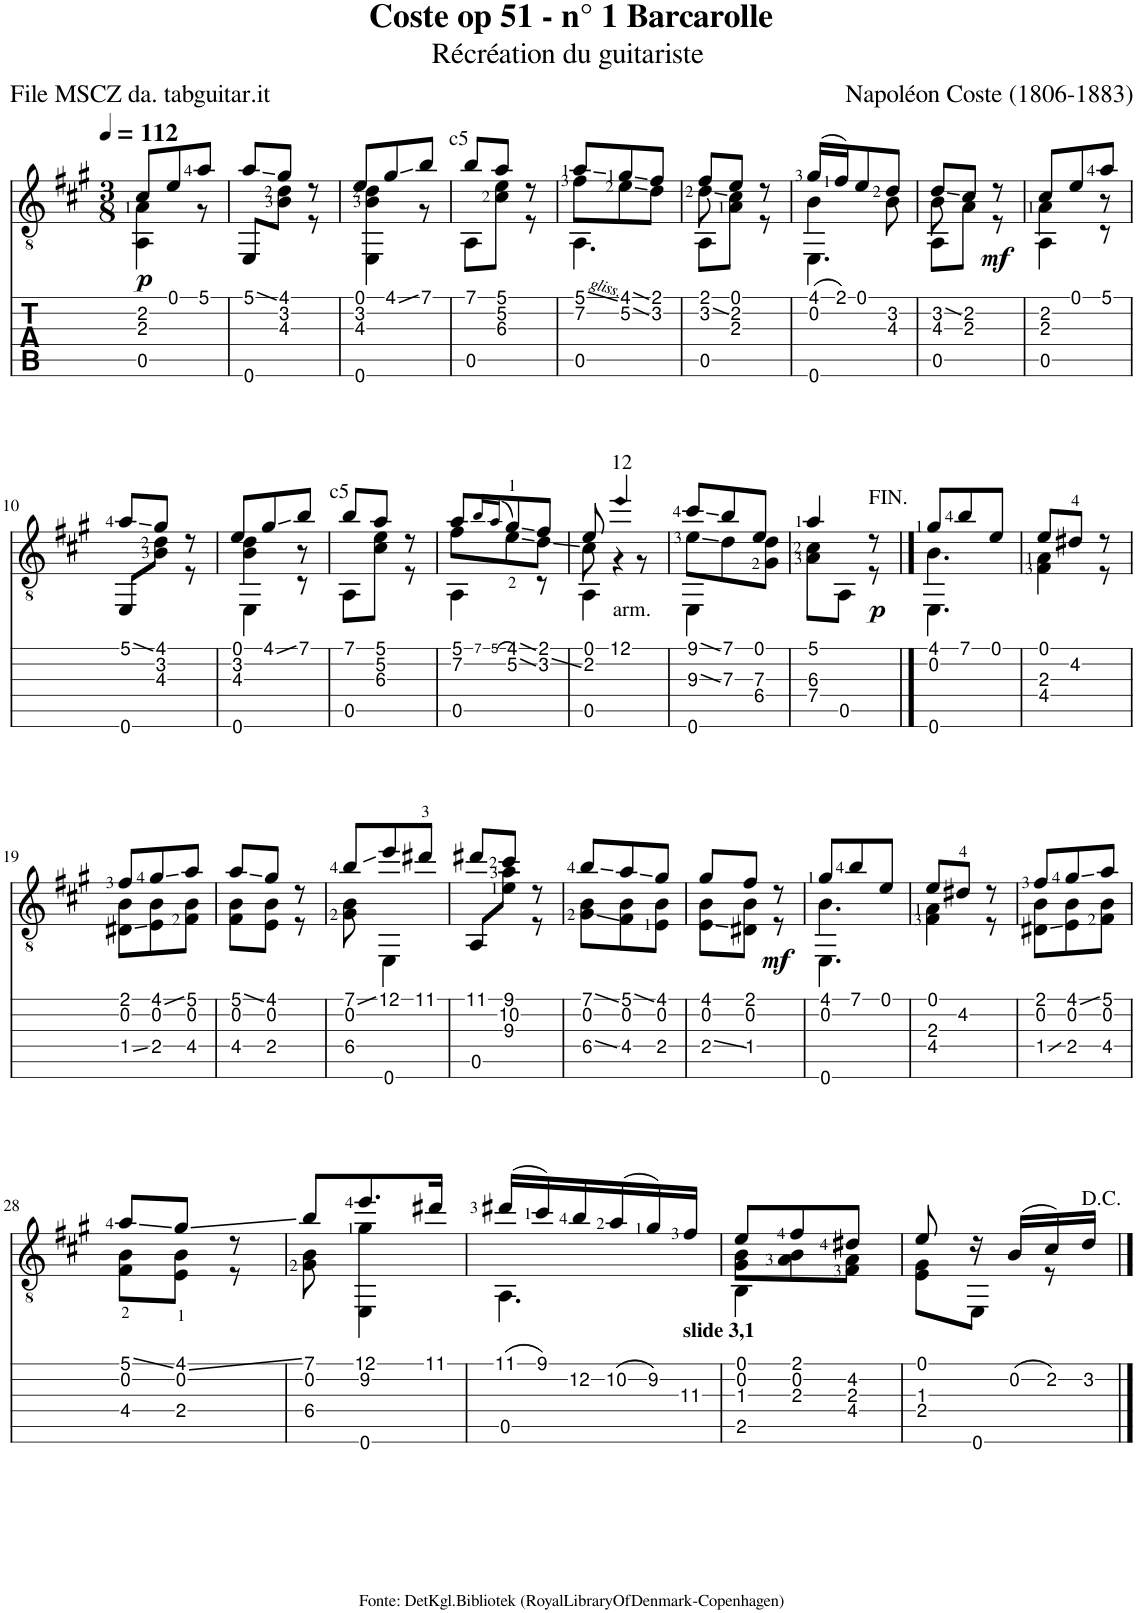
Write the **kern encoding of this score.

**kern	**kern	**dynam
*part1	*part1	*part1
*staff2	*staff1	*staff1/2
*I"Guitar	*	*
*I'Guit.	*	*
*stria6	*	*
*	*clefGv2	*
*k[f#c#g#]	*k[f#c#g#]	*
*M3/8	*M3/8	*
*MM112	*MM112	*
=1	=1	=1
*^	*^	*
!	!	!	!	!LO:DY:b
8c#L	4AA 4A	8c#/L	4AA\ 4A\	p
8e	.	8e/	.	.
8aJ	8r	8a/J	8r	.
=2	=2	=2	=2	=2
8aL	8EEL	8a/L	8EE/L	.
8g#J	8B\ 8d\J	8g#/J	8B\ 8d\J	.
8r	8r	8r	8r	.
=3	=3	=3	=3	=3
8eL	4EE 4B 4d	8e/L	4EE\ 4B\ 4d\	.
8g#	.	8g#/	.	.
8bJ	8r	8b/J	8r	.
=4	=4	=4	=4	=4
!	!	!LO:TX:a:t=c5	!	!
8bL	8AAL	8b/L	8AA\L	.
8aJ	8c#\ 8e\J	8a/J	8c#\ 8e\J	.
8r	8r	8r	8r	.
=5	=5	=5	=5	=5
*	*^	*	*^	*
8aL	8f#L	4.AA	8a/L	8f#\L	4.AA\	.
8g#	8e	.	8g#/	8e\	.	.
8f#J	8dJ	.	8f#/J	8d\J	.	.
=6	=6	=6	=6	=6	=6	=6
8f#L	8d	8AAL	8f#/L	8d\	8AA\L	.
8eJ	4ryy	8A\ 8c#\J	8e/J	4ryy	8A\ 8c#\J	.
8r	.	8r	8r	.	8r	.
=7	=7	=7	=7	=7	=7	=7
16g#LL	4B	4.EE	(16g#/LL	4B\	4.EE\	.
16f#J	.	.	16f#/J)	.	.	.
8e	.	.	8e/	.	.	.
8dJ	8B	.	8d/J	8B\	.	.
=8	=8	=8	=8	=8	=8	=8
8dL	8B	8AAL	8d/L	8B\	8AA\L	.
8c#J	4ryy	8AJ	8c#/J	4ryy	8A\J	.
!	!	!	!	!	!	!LO:DY:a=2
8r	.	8r	8r	.	8r	mf
=9	=9	=9	=9	=9	=9	=9
8c#L	4A	4AA	8c#/L	4A\	4AA\	.
8e	.	.	8e/	.	.	.
8aJ	8r	8r	8a/J	8r	8r	.
*	*v	*v	*	*	*	*
*	*	*	*v	*v	*
!!LO:LB:g=z
=10	=10	=10	=10	=10
8aL	8EEL	8a/L	8EE/L	.
8g#J	8B\ 8d\J	8g#/J	8B\ 8d\J	.
8r	8r	8r	8r	.
=11	=11	=11	=11	=11
*	*^	*	*^	*
8eL	4B 4d	4EE	8e/L	4B\ 4d\	4EE\	.
8g#	.	.	8g#/	.	.	.
8bJ	8r	8r	8b/J	8r	8r	.
=12	=12	=12	=12	=12	=12	=12
!	!	!	!LO:TX:a:t=c5	!	!	!
*	*v	*v	*	*	*	*
*	*	*	*v	*v	*
8bL	8AAL	8b/L	8AA\L	.
8aJ	8c#\ 8e\J	8a/J	8c#\ 8e\J	.
8r	8r	8r	8r	.
=13	=13	=13	=13	=13
*	*^	*	*^	*
8aL	8f#L	4AA	8a/L	8f#\L	4AA\	.
qb	.	.	16qb/LL	.	.	.
qa	.	.	(16qa/JJ	.	.	.
8g#	8e	.	8g#/)	8e\	.	.
8f#J	8dJ	8r	8f#/J	8d\J	8r	.
=14	=14	=14	=14	=14	=14	=14
8e	8c#	4AA	8e/	8c#\	4AA\	.
!	!	!	!LO:TX:a:t=12	!	!	!
!LO:TX:a:t=arm.	!	!	!	!	!	!
4ee	4r	.	4ee/	4r	.	.
.	.	8r	.	.	8r	.
=15	=15	=15	=15	=15	=15	=15
8cc#L	8eL	4EE	8cc#/L	8e\L	4EE\	.
8b	8d	.	8b/	8d\	.	.
8eJ	8G#\ 8d\J	8ryy	8e/J	8G#\ 8d\J	8ryy	.
*	*v	*v	*	*	*	*
*	*	*	*v	*v	*
=16	=16	=16	=16	=16
4a	8A\ 8c#\L	4a/	8A\ 8c#\L	.
.	8AAJ	.	8AA\J	.
!	!	!LO:TX:a:t=FIN.	!	!
!	!	!	!	!LO:DY:a=2
8r	8r	8r	8r	p
==17	==17	==17	==17	==17
*	*^	*	*^	*
8g#L	4.B	4.EE	8g#/L	4.B\	4.EE\	.
8b	.	.	8b/	.	.	.
8eJ	.	.	8e/J	.	.	.
*	*v	*v	*	*	*	*
*	*	*	*v	*v	*
=18	=18	=18	=18	=18
8eL	4F# 4A	8e/L	4F#\ 4A\	.
8d#J	.	8d#X/J	.	.
8r	8r	8r	8r	.
!!LO:LB:g=z	!!
=19	=19	=19	=19	=19
8f#L	8D#\ 8B\L	8f#/L	8D#X\ 8B\L	.
8g#	8E\ 8B\	8g#/	8E\ 8B\	.
8aJ	8F#\ 8B\J	8a/J	8F#\ 8B\J	.
=20	=20	=20	=20	=20
8aL	8F#\ 8B\L	8a/L	8F#\ 8B\L	.
8g#J	8E\ 8B\J	8g#/J	8E\ 8B\J	.
8r	8r	8r	8r	.
=21	=21	=21	=21	=21
8bL	8G# 8B	8b/L	8G#\ 8B\	.
8ee	4EE	8ee/	4EE\	.
8dd#J	.	8dd#X/J	.	.
=22	=22	=22	=22	=22
8dd#L	8AAL	8dd#X/L	8AA/L	.
8cc#J	8e\ 8a\J	8cc#/J	8e\ 8a\J	.
8r	8r	8r	8r	.
=23	=23	=23	=23	=23
8bL	8G#\ 8B\L	8b/L	8G#\ 8B\L	.
8a	8F#\ 8B\	8a/	8F#\ 8B\	.
8g#J	8E\ 8B\J	8g#/J	8E\ 8B\J	.
=24	=24	=24	=24	=24
8g#L	8E\ 8B\L	8g#/L	8E\ 8B\L	.
8f#J	8D#\ 8B\J	8f#/J	8D#X\ 8B\J	.
!	!	!	!	!LO:DY:a=2
8r	8r	8r	8r	mf
=25	=25	=25	=25	=25
*	*^	*	*^	*
8g#L	4.B	4.EE	8g#/L	4.B\	4.EE\	.
8b	.	.	8b/	.	.	.
8eJ	.	.	8e/J	.	.	.
*	*v	*v	*	*	*	*
*	*	*	*v	*v	*
=26	=26	=26	=26	=26
8eL	4F# 4A	8e/L	4F#\ 4A\	.
8d#XJ	.	8d#X/J	.	.
8r	8r	8r	8r	.
=27	=27	=27	=27	=27
8f#L	8D#X\ 8B\L	8f#/L	8D#X\ 8B\L	.
8g#	8E\ 8B\	8g#/	8E\ 8B\	.
8aJ	8F#\ 8B\J	8a/J	8F#\ 8B\J	.
!!LO:LB:g=z	!!
=28	=28	=28	=28	=28
8aL	8F#\ 8B\L	8a/L	8F#\ 8B\L	.
8g#J	8E\ 8B\J	8g#/J	8E\ 8B\J	.
8r	8r	8r	8r	.
=29	=29	=29	=29	=29
8bL	8G# 8B	8b/L	8G#\ 8B\	.
8.ee	4EE 4g#	8.ee/	4EE\ 4g#\	.
16dd#Jk	.	16dd#X/Jk	.	.
=30	=30	=30	=30	=30
16dd#LL	4.AA	(16dd#X/LL	4.AA\	.
16cc#	.	16cc#/)	.	.
16b	.	16b/	.	.
16a	.	(16a/	.	.
16g#	.	16g#/)	.	.
!LO:TX:a:B:t=slide 3,1	!	!	!	!
16f#JJ	.	16f#/JJ	.	.
=31	=31	=31	=31	=31
*	*^	*	*^	*
8eL	8G#\ 8B\L	4BB	8e/L	8G#\ 8B\L	4BB\	.
8f#	8A\ 8B\	.	8f#/	8A\ 8B\	.	.
8d#J	8F#\ 8A\J	8ryy	8d#X/J	8F#\ 8A\J	8ryy	.
*	*v	*v	*	*	*	*
*	*	*	*v	*v	*
=32	=32	=32	=32	=32
8e	8E\ 8G#\L	8e/	8E\ 8G#\L	.
16r	8EEJ	16r	8EE\J	.
16BLL	.	(16B/LL	.	.
16c#	8r	16c#/)	8r	.
16dJJ	.	16d/JJ	.	.
*v	*v	*	*	*
*	*v	*v	*
==	==	==
*-	*-	*-
